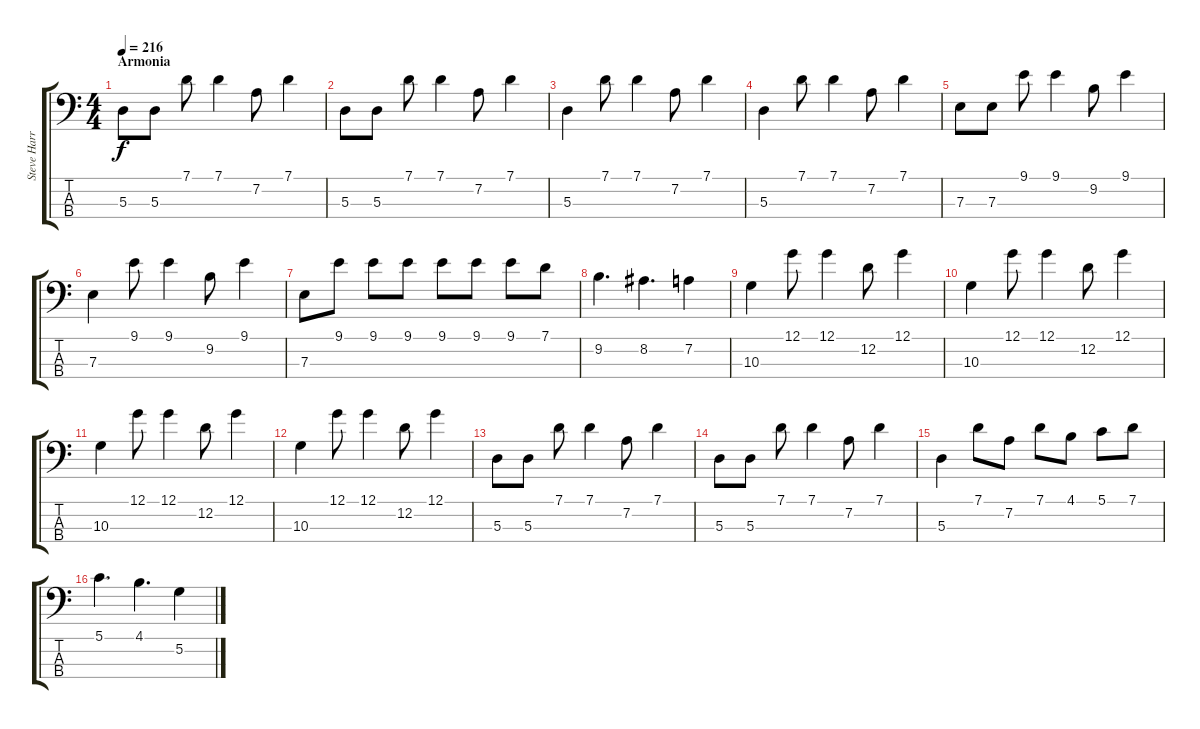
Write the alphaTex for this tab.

\track ("Steve Harris" "Steve Harr") {instrument electricbassfinger}
\staff {score tabs}
\tuning (G2 D2 A1 E1) {hide}
\ts (4 4)
\section ("" "Armonia")
\tempo 216
\clef f4
\ks c
5.3.8{dy f} 5.3.8 7.1.8 7.1.4 7.2.8 7.1.4 |
5.3.8 5.3.8 7.1.8 7.1.4 7.2.8 7.1.4 |
5.3.4 7.1.8 7.1.4 7.2.8 7.1.4 |
5.3.4 7.1.8 7.1.4 7.2.8 7.1.4 |
7.3.8 7.3.8 9.1.8 9.1.4 9.2.8 9.1.4 |
7.3.4 9.1.8 9.1.4 9.2.8 9.1.4 |
7.3.8 9.1.8 9.1.8 9.1.8 9.1.8 9.1.8 9.1.8 7.1.8 |
9.2.4{d} 8.2.4{d} 7.2.4 |
10.3.4 12.1.8 12.1.4 12.2.8 12.1.4 |
10.3.4 12.1.8 12.1.4 12.2.8 12.1.4 |
10.3.4 12.1.8 12.1.4 12.2.8 12.1.4 |
10.3.4 12.1.8 12.1.4 12.2.8 12.1.4 |
5.3.8 5.3.8 7.1.8 7.1.4 7.2.8 7.1.4 |
5.3.8 5.3.8 7.1.8 7.1.4 7.2.8 7.1.4 |
5.3.4 7.1.8 7.2.8 7.1.8 4.1.8 5.1.8 7.1.8 |
5.1.4{d} 4.1.4{d} 5.2.4
